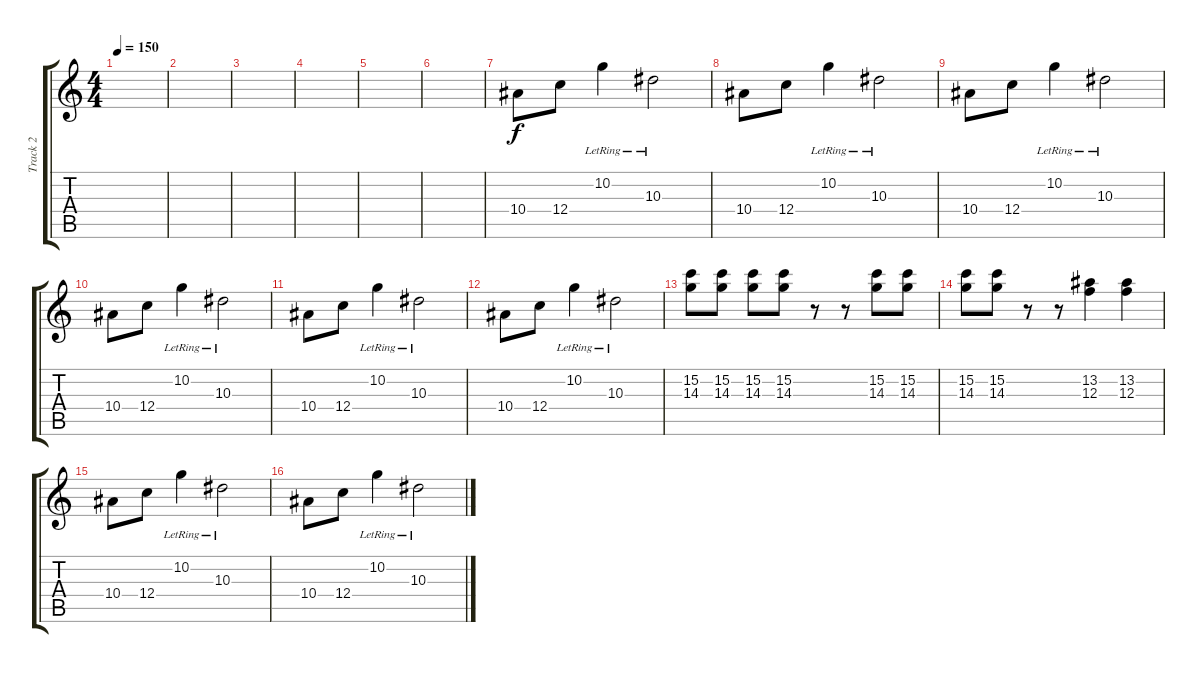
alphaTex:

\track ("Track 2" "Track 2") {instrument overdrivenguitar}
\staff {score tabs}
\tuning (D4 A3 F3 C3 G2 C2) {hide}
\ts (4 4)
\tempo 150
\clef g2
\ks c
|
|
|
|
|
|
10.4.8 12.4.8 10.2{lr}.4 10.3{lr}.2 |
10.4.8 12.4.8 10.2{lr}.4 10.3{lr}.2 |
10.4.8 12.4.8 10.2{lr}.4 10.3{lr}.2 |
10.4.8 12.4.8 10.2{lr}.4 10.3{lr}.2 |
10.4.8 12.4.8 10.2{lr}.4 10.3{lr}.2 |
10.4.8 12.4.8 10.2{lr}.4 10.3{lr}.2 |
(15.2 14.3).8 (15.2 14.3).8 (15.2 14.3).8 (15.2 14.3).8 r.8 r.8 (15.2 14.3).8 (15.2 14.3).8 |
(15.2 14.3).8 (15.2 14.3).8 r.8 r.8 (13.2 12.3).4 (13.2 12.3).4 |
10.4.8 12.4.8 10.2{lr}.4 10.3{lr}.2 |
10.4.8 12.4.8 10.2{lr}.4 10.3{lr}.2
